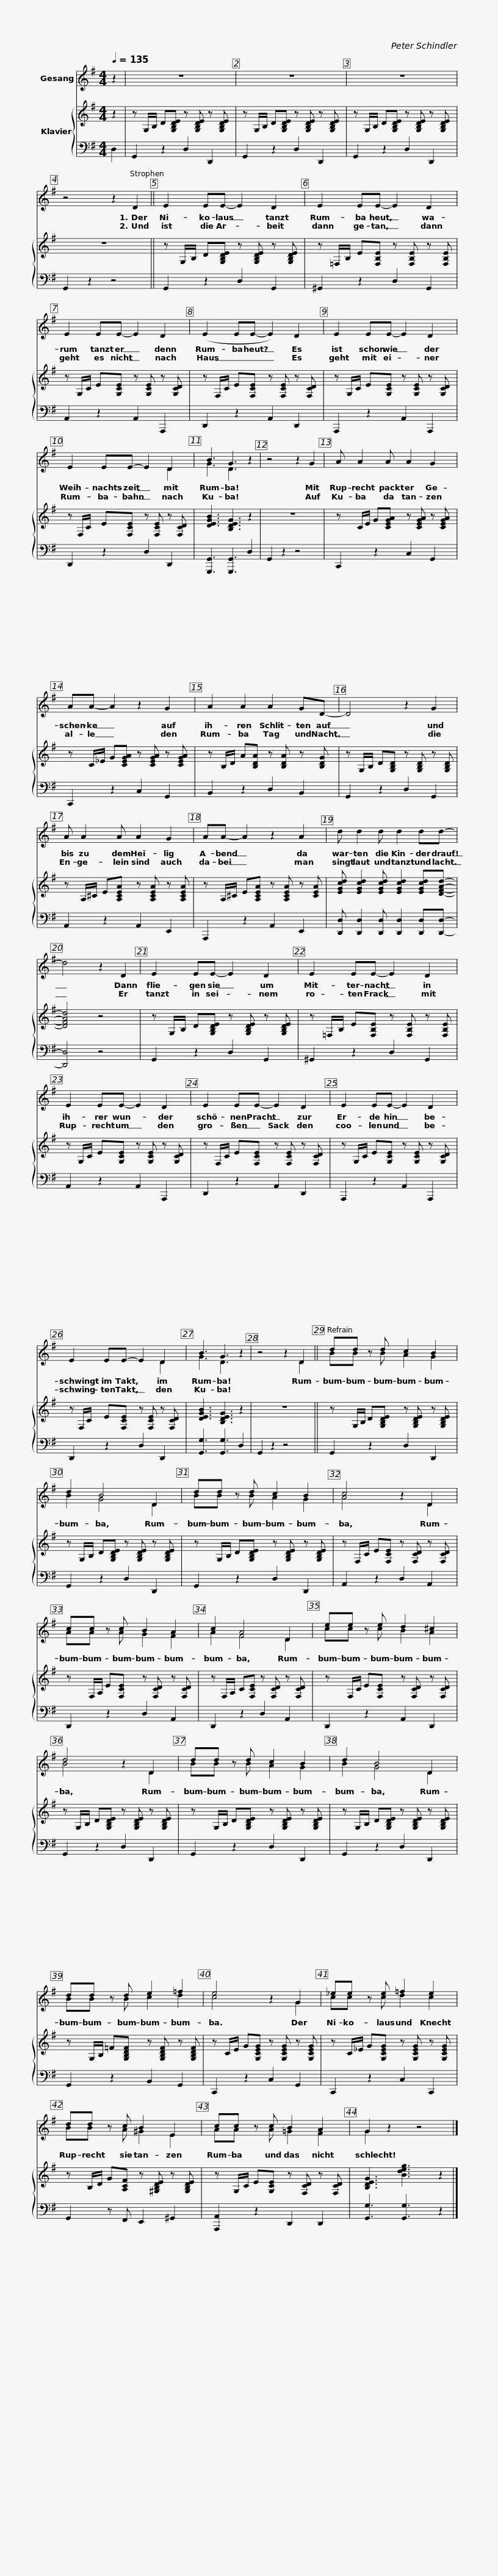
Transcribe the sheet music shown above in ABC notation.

X:1
%%score ( 1 2 ) { 3 | 4 }
L:1/8
Q:1/4=135
M:4/4
I:linebreak $
K:G
V:1 treble
V:2 treble
V:3 treble
V:4 bass
V:1
 z2 | z8 | z8 | z8 | z4 z2 D2 ||$ %5
 E2 EE- E2 D2 | E2 EE- E2 D2 | E2 EE- E2 D2 | (E2 EE- E2) D2 |$ E2 EE- E2 D2 | %10
 E2 EE- E2 D2 | B3 G3 z2 | z4 z2 G2 |$ A A2 A A2 G2 | AA- A2 z2 G2 | %15
 A2 A2 A2 GD- |$ D4 z2 G2 | A A2 A A2 G2 | AA- A2 z2 A2 |$ d d2 d d2 dd- | %20
 d4 z2 D2 | E2 EE- E2 D2 | E2 EE- E2 D2 |$ E2 EE- E2 D2 | E2 EE- E2 D2 | %25
 E2 EE- E2 D2 |$ E2 EE- E2 D2 | B3 G3 z2 | z4 z2 D2 || dd z d c2 B2 |$ %30
 d2 B4 D2 | dd z d c2 B2 | c4 z2 D2 |$ cc z c B2 A2 | c2 A4 D2 | %35
 ee z e d2 ^c2 |$ d4 z2 D2 | dd z d c2 B2 | d2 B4 D2 |$ dd z d e2 =f2 | %40
 e4 z2 G2 | _ee z e =f2 e2 |$ dd z c B2 E2 | cc z c B2 A2 | G2 z2 z4 |] %45
V:2
 x2 | x8 | x8 | x8 | x8 ||$ %5
 x8 | x8 | x8 | x8 |$ x8 | %10
 x6 D2 | G3 D3 x2 | x8 |$ x8 | x8 | %15
 x8 |$ x8 | x8 | x8 |$ x8 | %20
 x8 | x8 | x8 |$ x8 | x8 | %25
 x8 |$ x6 D2 | G3 D3 x2 | x6 D2 || BB x B A2 G2 |$ %30
 B2 G4 D2 | BB x B A2 G2 | A4 x2 D2 |$ AA x A G2 F2 | A2 F4 D2 | %35
 cc x c B2 A2 |$ B4 x2 D2 | BB x B A2 G2 | B2 G4 D2 |$ BB x B c2 d2 | %40
 c4 x2 G2 | cc x c d2 c2 |$ BB x A ^G2 E2 | AA x A =G2 F2 | G2 x6 |] %45
V:3
 z2 | z G,/B,/ D[G,B,DE] z [G,B,DE] z [G,B,DE] | z G,/B,/ D[G,B,DE] z [G,B,DE] z [G,B,DE] | z G,/B,/ D[G,B,DE] z [G,B,DE] z [G,B,DE] | z8 ||$ %5
 z G,/B,/ D[G,B,DE] z [G,B,DE] z [G,B,DE] | z =F,/B,/ E[F,B,E] z [F,B,E] z [F,B,E] | z G,/C/ E[G,CE] z [G,CE] z [G,CD] | z F,/C/ E[F,CE] z [F,CE] z [F,CD] |$ z G,/C/ E[G,CE] z [G,CE] z [G,CD] | %10
 z F,/C/ E[F,CE] z [F,CE] z [F,CD] | [DEGB]3 [B,DEG]3 z2 | z8 |$ z C/E/ G[CEGA] z [CEGA] z [CEGA] | z C/_E/ G[CEGA] z [CEGA] z [CEGA] | %15
 z B,/D/ A[B,DA] z [B,DA] z [B,DG] |$ z G,/B,/ D[G,B,D] z [G,B,D] z [G,B,D] | z A,/^C/ E[A,CEA] z [A,CEA] z [A,CEA] | z A,/^C/ E[A,CEA] z [A,CEA] z [CEA] |$ [EGcd] [EGcd]2 [EGcd] [EGcd]2 [EGcd][DFAd]- | %20
 [DFAd]4 z4 | z G,/B,/ D[G,B,DE] z [G,B,DE] z [G,B,DE] | z =F,/B,/ E[F,B,E] z [F,B,E] z [F,B,E] |$ z G,/C/ E[G,CE] z [G,CE] z [G,CD] | z F,/C/ E[F,CE] z [F,CE] z [F,CD] | %25
 z G,/C/ E[G,CE] z [G,CE] z [G,CD] |$ z F,/C/ E[F,CE] z [F,CE] z [F,CD] | [DEGB]3 [B,DEG]3 z2 | z8 || z G,/B,/ D[G,B,DE] z [G,B,DE] z [G,B,DE] |$ %30
 z G,/B,/ D[G,B,DE] z [G,B,DE] z [G,B,DE] | z G,/B,/ D[G,B,DE] z [G,B,DE] z [G,B,DE] | z F,/C/ E[F,CE] z [F,CD] z [F,CD] |$ z F,/A,/ E[F,CE] z [F,CD] z [F,CD] | z F,/A,/ C[F,CE] z [F,CD] z [F,CD] | %35
 z F,/C/ E[F,CE] z [F,CD] z [F,CD] |$ z G,/B,/ D[G,B,DE] z [G,B,DE] z [G,B,DE] | z G,/B,/ D[G,B,DE] z [G,B,DE] z [G,B,DE] | z G,/B,/ D[G,B,DE] z [G,B,DE] z [G,B,DE] |$ z G,/B,/ =F[G,B,DF] z [G,B,DF] z [G,B,DF] | %40
 z C/E/ G[G,CEG] z [G,CEG] z [G,CEG] | z C/_E/ G[G,CEG] z [G,CEG] z [G,CEG] |$ z B,/D/ G[A,CF] z [^G,B,DE] z [G,B,DE] | z G,/C/ E[G,CE] z [F,CD] z [F,CD] | [B,DEG]3 [Bdeg]3 z2 |] %45
V:4
 D,2 | G,,2 z2 D,2 D,,2 | G,,2 z2 D,2 D,,2 | G,,2 z2 D,2 D,,2 | G,,2 z2 z4 ||$ %5
 G,,2 z2 D,2 G,,2 | ^G,,2 z2 D,2 G,,2 | A,,2 z2 A,,2 A,,,2 | D,,2 z2 A,,2 D,,2 |$ A,,,2 z2 A,,2 A,,,2 | %10
 D,,2 z2 D,2 D,,2 | [G,,,G,,]3 [G,,,G,,]3 D,2 | G,,2 z2 z4 |$ C,,2 z2 C,2 G,,2 | C,,2 z2 C,2 G,,2 | %15
 B,,2 z2 D,2 B,,2 |$ G,,2 z2 D,2 G,,2 | A,,2 z2 A,,2 E,,2 | A,,,2 z2 A,,2 E,,2 |$ [D,,D,] [D,,D,]2 [D,,D,] [D,,D,]2 [D,,D,][D,,D,]- | %20
 [D,,D,]4 z4 | G,,2 z2 D,2 G,,2 | ^G,,2 z2 D,2 G,,2 |$ A,,2 z2 A,,2 A,,,2 | D,,2 z2 A,,2 D,,2 | %25
 A,,,2 z2 A,,2 A,,,2 |$ D,,2 z2 D,2 D,,2 | [G,,G,]3 [G,,G,]3 D,2 | G,,2 z2 z4 || G,,2 z2 D,2 D,,2 |$ %30
 G,,2 z2 D,2 D,,2 | G,,2 z2 D,2 D,,2 | A,,2 z2 D,2 A,,2 |$ D,,2 z2 D,2 A,,2 | D,,2 z2 D,2 A,,2 | %35
 D,,2 z2 A,,2 D,,2 |$ G,,2 z2 D,2 D,,2 | G,,2 z2 D,2 D,,2 | G,,2 z2 D,2 D,,2 |$ G,,2 z2 B,,2 G,,2 | %40
 C,,2 z2 C,2 G,,2 | C,,2 z2 C,2 C,,2 |$ G,,2 z F,, E,,2 ^G,,2 | [A,,,A,,]2 z2 D,,2 D,,2 | [G,,G,]3 [G,,G,]3 z2 |] %45
